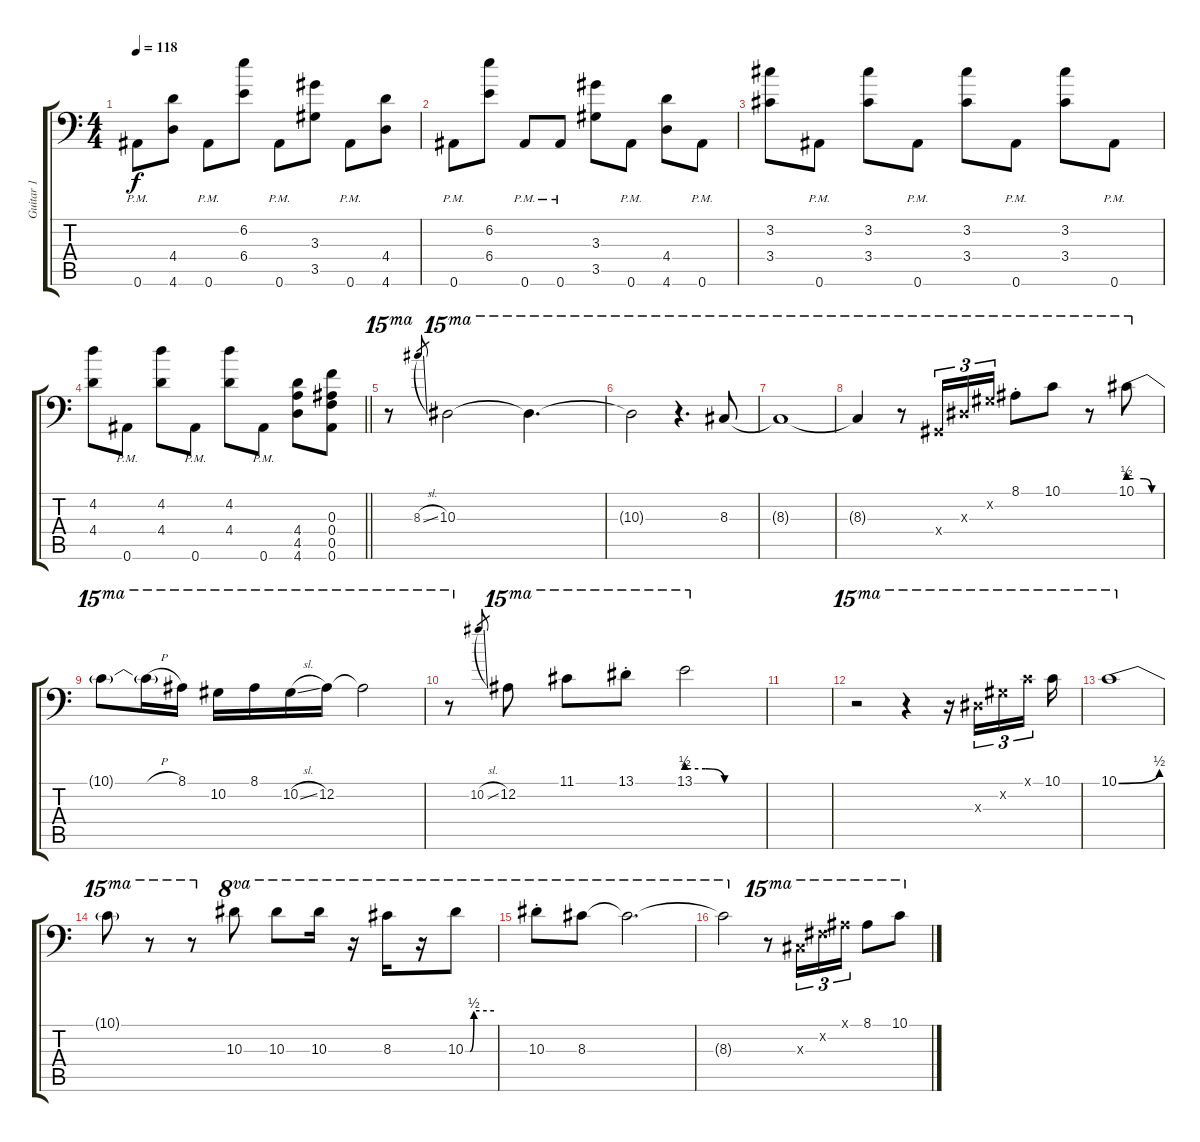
\track ("Guitar 1" "Guitar 1") {instrument electricguitarjazz}
\staff {score tabs}
\tuning (D4 Bb3 F3 Bb2 F2 Bb1) {hide}
\ts (4 4)
\tempo 118
\clef f4
\ks c
0.6{pm}.8{dy f} (4.4 4.6).8 0.6{pm}.8 (6.2 6.4).8 0.6{pm}.8 (3.3 3.5).8 0.6{pm}.8 (4.4 4.6).8 |
0.6{pm}.8 (6.2 6.4).8 0.6{pm}.8 0.6{pm}.8 (3.3 3.5).8 0.6{pm}.8 (4.4 4.6).8 0.6{pm}.8 |
(3.2 3.4).8 0.6{pm}.8 (3.2 3.4).8 0.6{pm}.8 (3.2 3.4).8 0.6{pm}.8 (3.2 3.4).8 0.6{pm}.8 |
\barLineRight lightlight
(4.2 4.4).8 0.6{pm}.8 (4.2 4.4).8 0.6{pm}.8 (4.2 4.4).8 0.6{pm}.8 (4.4 4.5 4.6).8 (0.3 0.4 0.5 0.6).8 |
r.8{ot 15ma} 8.3{sl}.8{gr} 10.3.2{ot 15ma} 10.3{t}.4{d ot 15ma} |
10.3{t}.2{ot 15ma} r.4{d ot 15ma} 8.3.8{ot 15ma} |
8.3{t}.1{ot 15ma} |
8.3{t}.4{ot 15ma} r.8{ot 15ma} 10.4{x}.16{tu (3 2) ot 15ma} 10.3{x}.16{tu (3 2) ot 15ma} 10.2{x}.16{tu (3 2) ot 15ma} 8.1{st}.8{ot 15ma} 10.1.8{ot 15ma} r.8{ot 15ma} 10.1{be (custom 0 2 10 2 30 2 45 0 60 0)}.8{ot 15ma} |
10.1{t}.8{ot 15ma} 10.1{h t}.16{ot 15ma} 8.1.16{ot 15ma} 10.2.16{ot 15ma} 8.1.16{ot 15ma} 10.2{sl}.16{ot 15ma} 12.2.16{ot 15ma} 12.2{t}.2{ot 15ma} |
r.8{ot 15ma} 10.2{sl}.8{gr} 12.2.8{ot 15ma} 11.1.8{ot 15ma} 13.1{st}.8{ot 15ma} 13.1{be (custom 0 2 15 2 30 0 60 0)}.2{ot 15ma} |
|
r.2{ot 15ma} r.4{ot 15ma} r.16{ot 15ma} 10.3{x}.16{tu (3 2) ot 15ma} 10.2{x}.16{tu (3 2) ot 15ma} 10.1{x}.16{tu (3 2) ot 15ma beam splitsecondary} 10.1.16{ot 15ma} |
10.1{be (bend 0 0 60 2)}.1{ot 15ma} |
10.1{t}.8{ot 15ma} r.8{ot 15ma} r.8{ot 15ma} 10.3.8{ot 8va} 10.3.8{ot 8va} 10.3.16{ot 8va} r.16{ot 8va} 8.3.16{ot 8va} r.16{ot 8va} 10.3{be (custom 0 0 10 0 18 2 60 2)}.8{ot 8va} |
10.3{st}.8{ot 8va} 8.3.8{ot 8va} 8.3{t}.2{d ot 8va} |
8.3{t}.2{ot 8va} r.8{ot 15ma} 8.3{x}.16{tu (3 2) ot 15ma} 8.2{x}.16{tu (3 2) ot 15ma} 8.1{x}.16{tu (3 2) ot 15ma} 8.1.8{ot 15ma} 10.1.8{ot 15ma}
